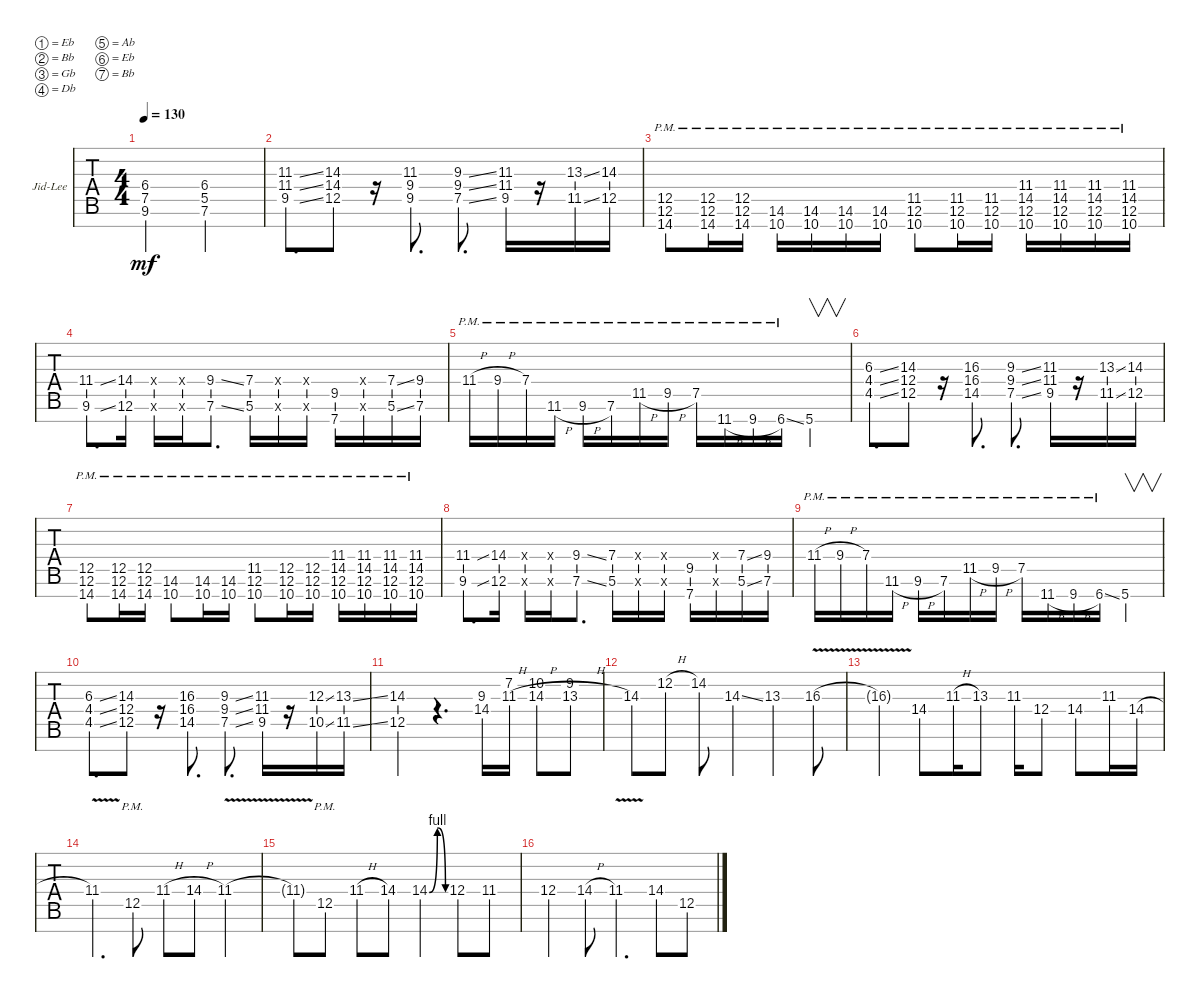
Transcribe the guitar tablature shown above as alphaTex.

\defaultSystemsLayout 4
\bracketExtendMode groupsimilarinstruments
\firstSystemTrackNameOrientation horizontal
\otherSystemsTrackNameOrientation horizontal
\track ("Jid-Lee" "Jid-Lee") {instrument distortionguitar}
\staff {tabs}
\tuning (Eb4 Bb3 Gb3 Db3 Ab2 Eb2 Bb1)
\ts (4 4)
\tempo 130
\clef g2
\ks c
(9.6 7.5 6.4).2{dy mf} (7.6 5.5 6.4).2 |
(11.3{ss} 11.4{ss} 9.5{ss}).8{d} (14.3 14.4 12.5).8 r.16 (11.3 9.4 9.5).8{d} (9.3{ss} 9.4{ss} 7.5{ss}).8{d} (11.3 11.4 9.5).16 r.16 (13.3{ss} 11.5{ss}).16 (14.3 12.5).16 |
(14.7{pm} 12.6{pm} 12.5{pm}).8 (14.7{pm} 12.6{pm} 12.5{pm}).16 (14.7{pm} 12.6{pm} 12.5{pm}).16 (10.7{pm} 14.6{pm}).16 (10.7{pm} 14.6{pm}).16 (10.7{pm} 14.6{pm}).16 (10.7{pm} 14.6{pm}).16 (10.7{pm} 12.6{pm} 11.5).8 (10.7{pm} 12.6{pm} 11.5).16 (10.7{pm} 12.6{pm} 11.5{pm}).16 (10.7{pm} 12.6{pm} 14.5{pm} 11.4{pm}).16 (10.7{pm} 12.6{pm} 14.5{pm} 11.4{pm}).16 (10.7{pm} 12.6{pm} 14.5{pm} 11.4{pm}).16 (10.7{pm} 12.6{pm} 14.5{pm} 11.4{pm}).16 |
(9.6{ss} 11.4{ss}).8{d} (12.6 14.4).16 (0.6{x} 0.4{x}).16 (0.6{x} 0.4{x}).16 (7.6{ss} 9.4{ss}).8{d} (5.6 7.4).16 (0.6{x} 0.4{x}).16 (0.6{x} 0.4{x}).16 (7.7 9.5).16 (0.6{x} 0.4{x}).16 (5.6{ss} 7.4{ss}).16 (7.6 9.4).16 |
11.4{h pm}.16 9.4{h pm}.16 7.4{pm}.16 11.6{h pm}.16 9.6{h pm}.16 7.6{pm}.16 11.5{h pm}.16 9.5{h pm}.16 7.5{pm}.16 11.7{h pm}.16 9.7{h pm}.16 6.7{ss pm}.16 5.7.4{v} |
(6.3{ss} 4.5{ss} 4.4{ss}).8{d} (14.3 12.5 12.4).8 r.16 (16.3 16.4 14.5).8{d} (9.3{ss} 9.4{ss} 7.5{ss}).8{d} (11.3 11.4 9.5).16 r.16 (13.3{ss} 11.5{ss}).16 (14.3 12.5).16 |
(14.7{pm} 12.6{pm} 12.5{pm}).8 (14.7{pm} 12.6{pm} 12.5{pm}).16 (14.7{pm} 12.6{pm} 12.5{pm}).16 (10.7{pm} 14.6{pm}).8 (10.7{pm} 14.6{pm}).16 (10.7{pm} 14.6{pm}).16 (10.7{pm} 12.6{pm} 11.5).8 (10.7{pm} 12.6{pm} 12.5{pm}).16 (10.7{pm} 12.6{pm} 12.5{pm}).16 (10.7{pm} 12.6{pm} 14.5{pm} 11.4{pm}).16 (10.7{pm} 12.6{pm} 14.5{pm} 11.4{pm}).16 (10.7{pm} 12.6{pm} 14.5{pm} 11.4{pm}).16 (10.7{pm} 12.6{pm} 14.5{pm} 11.4{pm}).16 |
(9.6{ss} 11.4{ss}).8{d} (12.6 14.4).16 (0.6{x} 0.4{x}).16 (0.6{x} 0.4{x}).16 (7.6{ss} 9.4{ss}).8{d} (5.6 7.4).16 (0.6{x} 0.4{x}).16 (0.6{x} 0.4{x}).16 (7.7 9.5).16 (0.6{x} 0.4{x}).16 (5.6{ss} 7.4{ss}).16 (7.6 9.4).16 |
11.4{h pm}.16 9.4{h pm}.16 7.4{pm}.16 11.6{h pm}.16 9.6{h pm}.16 7.6{pm}.16 11.5{h pm}.16 9.5{h pm}.16 7.5{pm}.16 11.7{h pm}.16 9.7{h pm}.16 6.7{ss pm}.16 5.7.4{v} |
(6.3{ss} 4.4{ss} 4.5{ss}).8{d} (14.3 12.4 12.5).8 r.16 (16.3 16.4 14.5).8{d} (9.3{ss} 9.4{ss} 7.5{ss}).8{d} (11.3 11.4 9.5).16 r.16 (12.3{ss} 10.5{ss}).16 (13.3{ss} 11.5{ss}).16 |
(14.3 12.5).4 r.4{d} (9.3 14.4).16 (11.3{h} 7.2).16 (14.3{h} 10.2).8 (13.3{h} 9.2).8 |
14.3.8 12.2{h}.8 14.2.8 14.3{ss}.4 13.3.4 16.3{v}.8 |
16.3{v t}.4 14.4.8 11.3{h}.16 13.3.8 11.3.16 12.4.8 14.4.8 11.3.16 14.4{h}.16 |
11.4{v}.4{d} 12.5{pm}.8 11.4{h}.8 14.4{h}.8 11.4{v}.4 |
11.4{v t}.8 12.5{pm}.8 11.4{h}.8 14.4.8 14.4{be (bendrelease 0 0 24.599999999999998 4 40.199999999999996 4 48 0)}.4 12.4.8 11.4.8 |
12.4.4 14.4{h}.8 11.4{v}.4{d} 14.4.8 12.5.8
